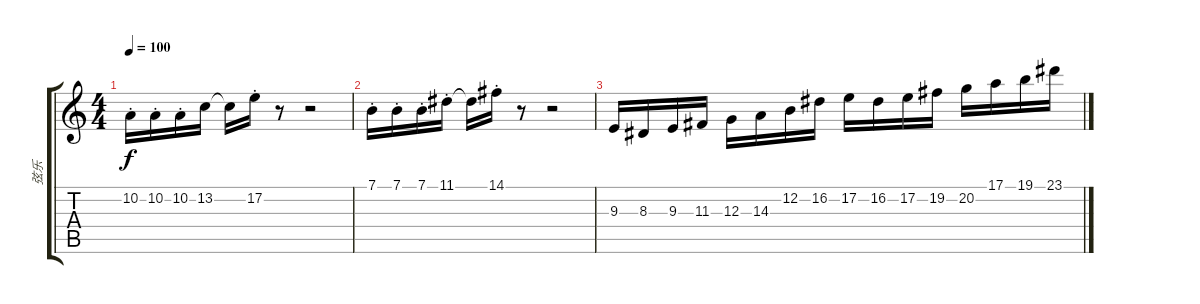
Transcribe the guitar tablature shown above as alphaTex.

\track ("弦乐" "弦乐") {instrument stringensemble1}
\staff {score tabs}
\tuning (E4 B3 G3 D3 A2 E2) {hide}
\ts (4 4)
\tempo 100
\clef g2
\ks c
10.2{st}.16{dy f} 10.2{st}.16 10.2{st}.16 13.2.16 13.2{t}.16 17.2{st}.16 r.8 r.2 |
7.1{st}.16 7.1{st}.16 7.1{st}.16 11.1{st}.16 11.1{t}.16 14.1{st}.16 r.8 r.2 |
9.3.16 8.3.16 9.3.16 11.3.16 12.3.16 14.3.16 12.2.16 16.2.16 17.2.16 16.2.16 17.2.16 19.2.16 20.2.16 17.1.16 19.1.16 23.1.16
